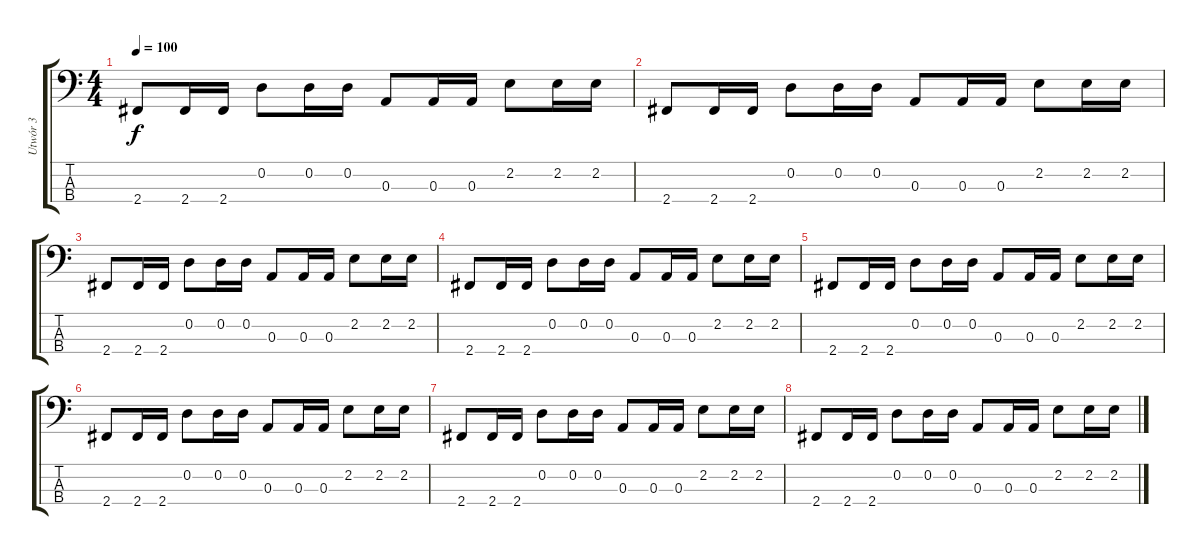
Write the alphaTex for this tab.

\track ("Utwór 3" "Utwór 3") {instrument electricbasspick}
\staff {score tabs}
\tuning (G2 D2 A1 E1) {hide}
\ts (4 4)
\tempo 100
\clef f4
\ks c
2.4.8{dy f} 2.4.16 2.4.16 0.2.8 0.2.16 0.2.16 0.3.8 0.3.16 0.3.16 2.2.8 2.2.16 2.2.16 |
2.4.8 2.4.16 2.4.16 0.2.8 0.2.16 0.2.16 0.3.8 0.3.16 0.3.16 2.2.8 2.2.16 2.2.16 |
2.4.8 2.4.16 2.4.16 0.2.8 0.2.16 0.2.16 0.3.8 0.3.16 0.3.16 2.2.8 2.2.16 2.2.16 |
2.4.8 2.4.16 2.4.16 0.2.8 0.2.16 0.2.16 0.3.8 0.3.16 0.3.16 2.2.8 2.2.16 2.2.16 |
2.4.8 2.4.16 2.4.16 0.2.8 0.2.16 0.2.16 0.3.8 0.3.16 0.3.16 2.2.8 2.2.16 2.2.16 |
2.4.8 2.4.16 2.4.16 0.2.8 0.2.16 0.2.16 0.3.8 0.3.16 0.3.16 2.2.8 2.2.16 2.2.16 |
2.4.8 2.4.16 2.4.16 0.2.8 0.2.16 0.2.16 0.3.8 0.3.16 0.3.16 2.2.8 2.2.16 2.2.16 |
2.4.8 2.4.16 2.4.16 0.2.8 0.2.16 0.2.16 0.3.8 0.3.16 0.3.16 2.2.8 2.2.16 2.2.16
